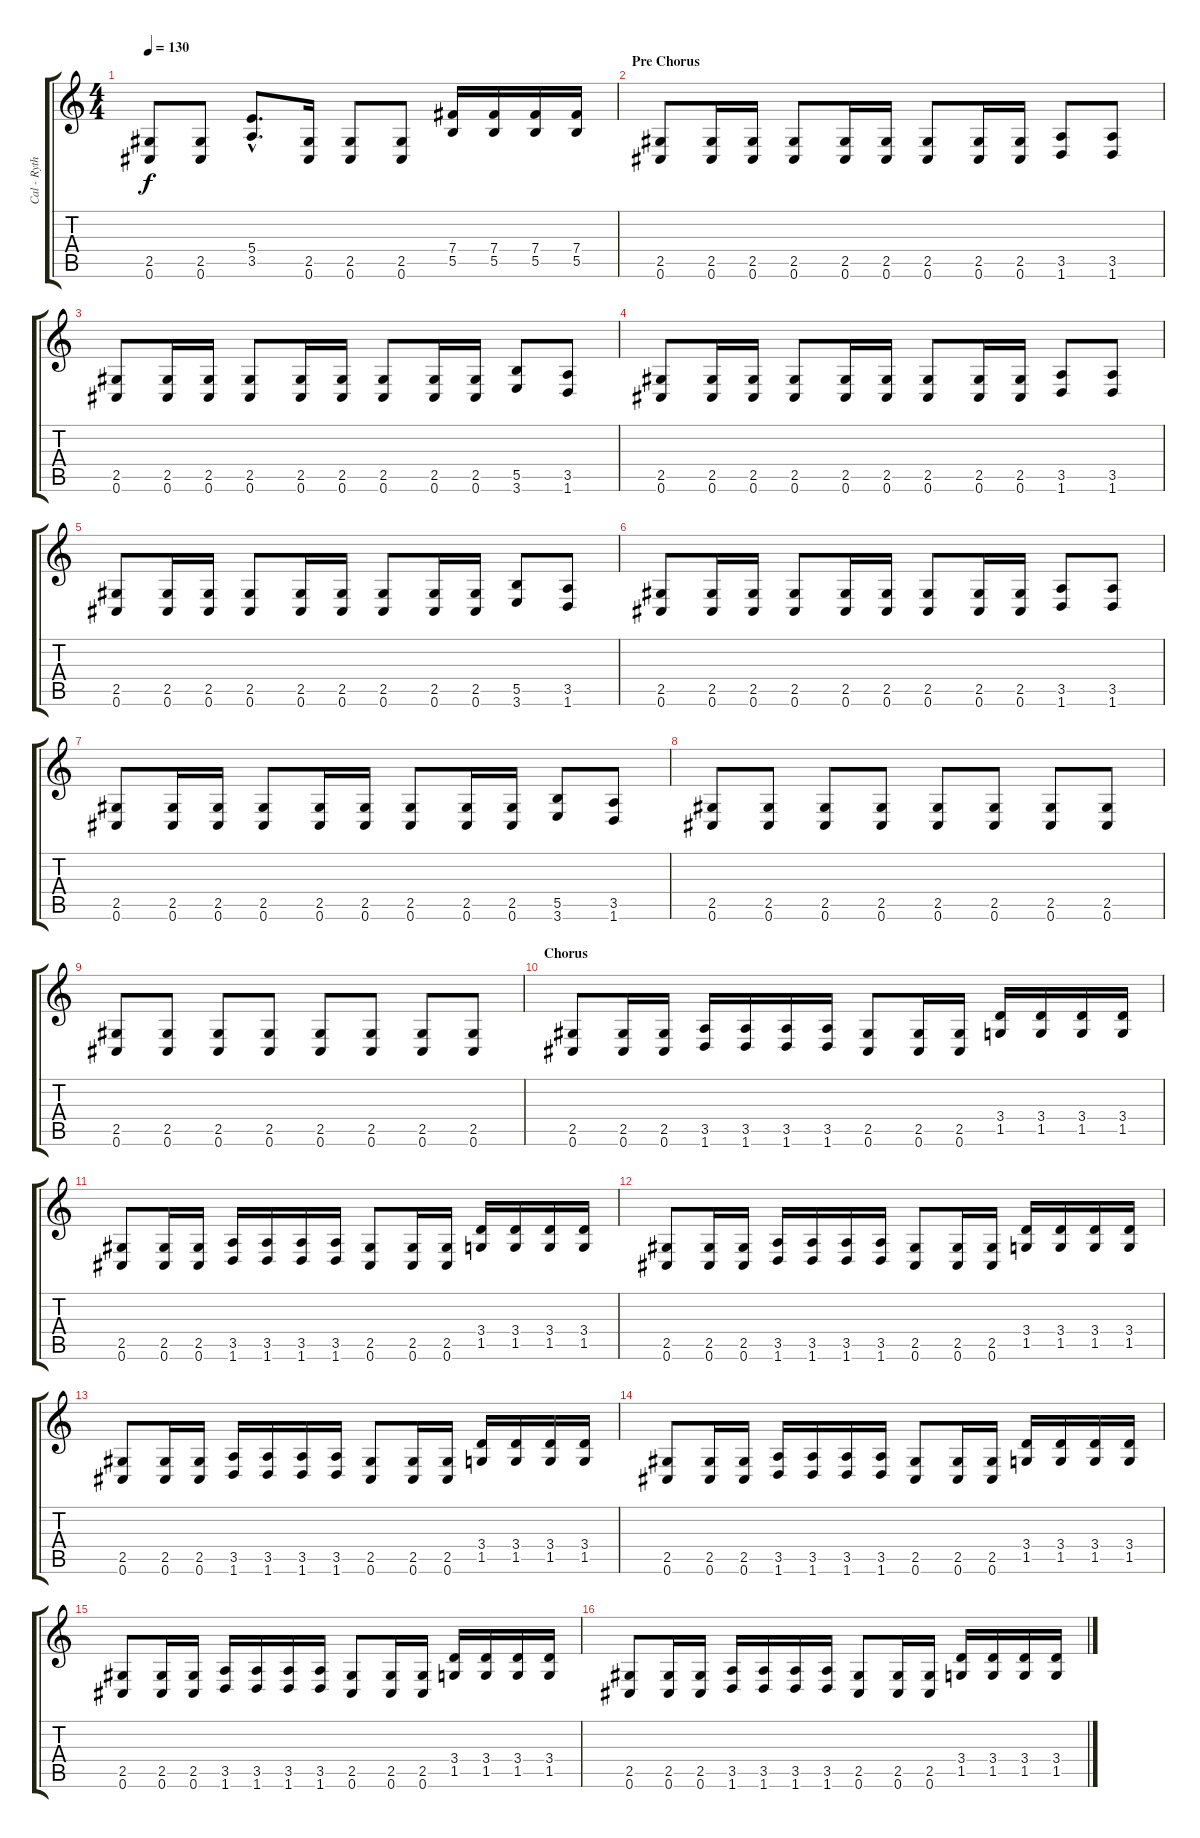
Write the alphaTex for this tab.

\track ("Cal - Rythmn Guitar" "Cal - Ryth") {instrument distortionguitar}
\staff {score tabs}
\tuning (Db4 Ab3 E3 B2 Gb2 Db2) {hide}
\ts (4 4)
\tempo 130
\clef g2
\ks c
(2.5 0.6).8{dy f} (2.5 0.6).8 (5.4{hac} 3.5{hac}).8{d} (2.5 0.6).16 (2.5 0.6).8 (2.5 0.6).8 (7.4 5.5).16 (7.4 5.5).16 (7.4 5.5).16 (7.4 5.5).16 |
\section ("" "Pre Chorus")
(2.5 0.6).8 (2.5 0.6).16 (2.5 0.6).16 (2.5 0.6).8 (2.5 0.6).16 (2.5 0.6).16 (2.5 0.6).8 (2.5 0.6).16 (2.5 0.6).16 (3.5 1.6).8 (3.5 1.6).8 |
(2.5 0.6).8 (2.5 0.6).16 (2.5 0.6).16 (2.5 0.6).8 (2.5 0.6).16 (2.5 0.6).16 (2.5 0.6).8 (2.5 0.6).16 (2.5 0.6).16 (5.5 3.6).8 (3.5 1.6).8 |
(2.5 0.6).8 (2.5 0.6).16 (2.5 0.6).16 (2.5 0.6).8 (2.5 0.6).16 (2.5 0.6).16 (2.5 0.6).8 (2.5 0.6).16 (2.5 0.6).16 (3.5 1.6).8 (3.5 1.6).8 |
(2.5 0.6).8 (2.5 0.6).16 (2.5 0.6).16 (2.5 0.6).8 (2.5 0.6).16 (2.5 0.6).16 (2.5 0.6).8 (2.5 0.6).16 (2.5 0.6).16 (5.5 3.6).8 (3.5 1.6).8 |
(2.5 0.6).8 (2.5 0.6).16 (2.5 0.6).16 (2.5 0.6).8 (2.5 0.6).16 (2.5 0.6).16 (2.5 0.6).8 (2.5 0.6).16 (2.5 0.6).16 (3.5 1.6).8 (3.5 1.6).8 |
(2.5 0.6).8 (2.5 0.6).16 (2.5 0.6).16 (2.5 0.6).8 (2.5 0.6).16 (2.5 0.6).16 (2.5 0.6).8 (2.5 0.6).16 (2.5 0.6).16 (5.5 3.6).8 (3.5 1.6).8 |
(2.5 0.6).8 (2.5 0.6).8 (2.5 0.6).8 (2.5 0.6).8 (2.5 0.6).8 (2.5 0.6).8 (2.5 0.6).8 (2.5 0.6).8 |
(2.5 0.6).8 (2.5 0.6).8 (2.5 0.6).8 (2.5 0.6).8 (2.5 0.6).8 (2.5 0.6).8 (2.5 0.6).8 (2.5 0.6).8 |
\section ("" "Chorus")
(2.5 0.6).8 (2.5 0.6).16 (2.5 0.6).16 (3.5 1.6).16 (3.5 1.6).16 (3.5 1.6).16 (3.5 1.6).16 (2.5 0.6).8 (2.5 0.6).16 (2.5 0.6).16 (3.4 1.5).16 (3.4 1.5).16 (3.4 1.5).16 (3.4 1.5).16 |
(2.5 0.6).8 (2.5 0.6).16 (2.5 0.6).16 (3.5 1.6).16 (3.5 1.6).16 (3.5 1.6).16 (3.5 1.6).16 (2.5 0.6).8 (2.5 0.6).16 (2.5 0.6).16 (3.4 1.5).16 (3.4 1.5).16 (3.4 1.5).16 (3.4 1.5).16 |
(2.5 0.6).8 (2.5 0.6).16 (2.5 0.6).16 (3.5 1.6).16 (3.5 1.6).16 (3.5 1.6).16 (3.5 1.6).16 (2.5 0.6).8 (2.5 0.6).16 (2.5 0.6).16 (3.4 1.5).16 (3.4 1.5).16 (3.4 1.5).16 (3.4 1.5).16 |
(2.5 0.6).8 (2.5 0.6).16 (2.5 0.6).16 (3.5 1.6).16 (3.5 1.6).16 (3.5 1.6).16 (3.5 1.6).16 (2.5 0.6).8 (2.5 0.6).16 (2.5 0.6).16 (3.4 1.5).16 (3.4 1.5).16 (3.4 1.5).16 (3.4 1.5).16 |
(2.5 0.6).8 (2.5 0.6).16 (2.5 0.6).16 (3.5 1.6).16 (3.5 1.6).16 (3.5 1.6).16 (3.5 1.6).16 (2.5 0.6).8 (2.5 0.6).16 (2.5 0.6).16 (3.4 1.5).16 (3.4 1.5).16 (3.4 1.5).16 (3.4 1.5).16 |
(2.5 0.6).8 (2.5 0.6).16 (2.5 0.6).16 (3.5 1.6).16 (3.5 1.6).16 (3.5 1.6).16 (3.5 1.6).16 (2.5 0.6).8 (2.5 0.6).16 (2.5 0.6).16 (3.4 1.5).16 (3.4 1.5).16 (3.4 1.5).16 (3.4 1.5).16 |
(2.5 0.6).8 (2.5 0.6).16 (2.5 0.6).16 (3.5 1.6).16 (3.5 1.6).16 (3.5 1.6).16 (3.5 1.6).16 (2.5 0.6).8 (2.5 0.6).16 (2.5 0.6).16 (3.4 1.5).16 (3.4 1.5).16 (3.4 1.5).16 (3.4 1.5).16
